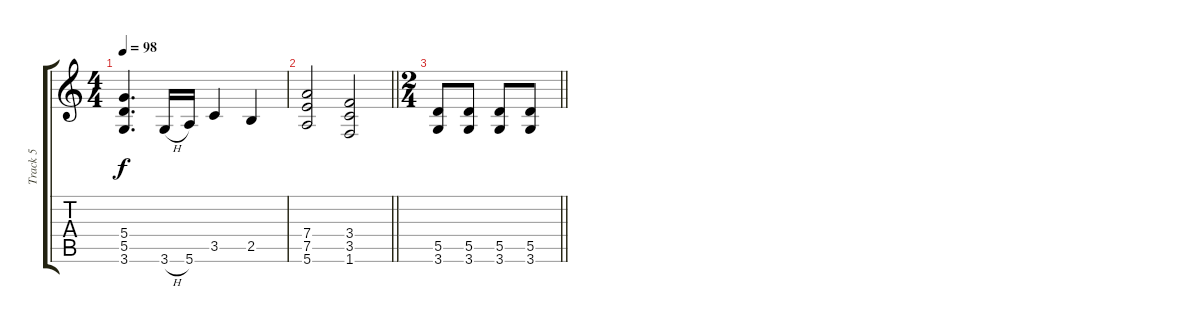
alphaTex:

\track ("Track 5" "Track 5") {instrument distortionguitar}
\staff {score tabs}
\tuning (E4 B3 G3 D3 A2 E2) {hide}
\ts (4 4)
\tempo 98
\clef g2
\ks c
(5.4 5.5 3.6).4{d dy f} 3.6{h}.16 5.6.16 3.5.4 2.5.4 |
\barLineRight lightlight
(7.4 7.5 5.6).2{volume 0} (3.4 3.5 1.6).2 |
\ts (2 4)
\barLineRight lightlight
(5.5 3.6).8 (5.5 3.6).8 (5.5 3.6).8 (5.5 3.6).8
